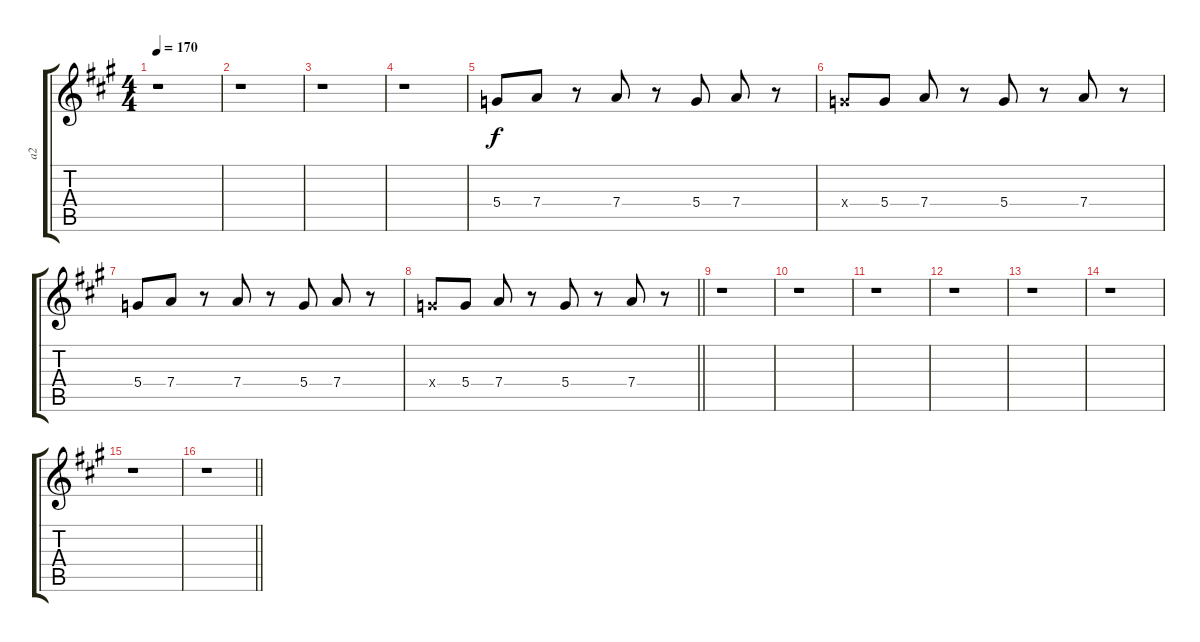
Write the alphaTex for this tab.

\track ("a2" "a2") {instrument acousticguitarsteel}
\staff {score tabs}
\tuning (E4 B3 G3 D3 A2 E2) {hide}
\ts (4 4)
\tempo 170
\clef g2
\ks a
r.1{dy f} |
r.1 |
r.1 |
r.1 |
5.4.8 7.4.8 r.8 7.4.8 r.8 5.4.8 7.4.8 r.8 |
5.4{x}.8 5.4.8 7.4.8 r.8 5.4.8 r.8 7.4.8 r.8 |
5.4.8 7.4.8 r.8 7.4.8 r.8 5.4.8 7.4.8 r.8 |
\barLineRight lightlight
5.4{x}.8 5.4.8 7.4.8 r.8 5.4.8 r.8 7.4.8 r.8 |
r.1 |
r.1 |
r.1 |
r.1 |
r.1 |
r.1 |
r.1 |
\barLineRight lightlight
r.1
